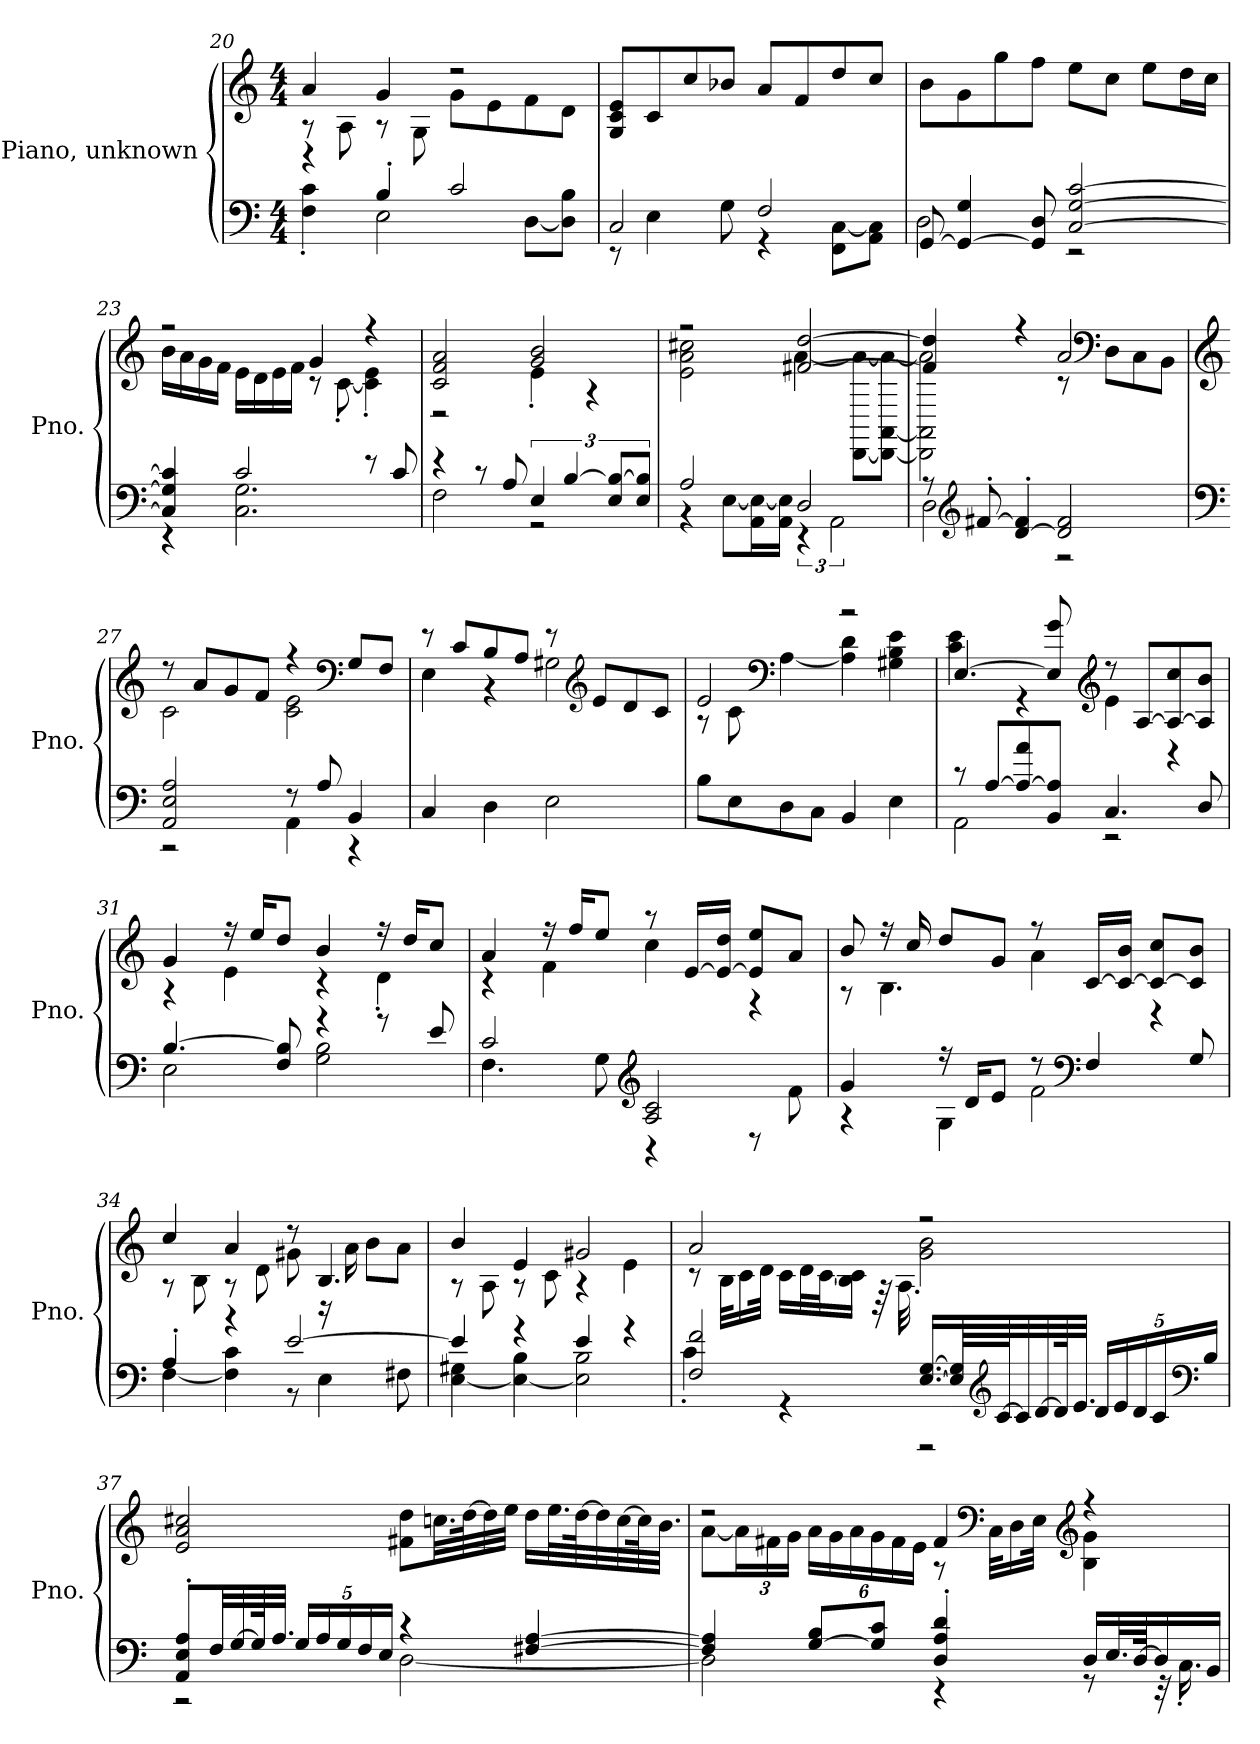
**kern	**kern
*part1	*part1
*staff2	*staff1
*I"Piano, unknown	*
*I'Pno.	*
*clefF4	*clefG2
*k[]	*k[]
*M4/4	*M4/4
=20	=20
*^	*^
4r	4F\' 4c\'	4a/	8r
.	.	.	8A\
4B'/	2E\	4g/	8r
.	.	.	8G\
2c/	.	2r	8g\L
.	.	.	8e\
.	[8D\L	.	8f\
.	8D\] 8B\J	.	8d\J
*	*	*v	*v
!!LO:LB:g=z
=21	=21	=21
2C/	8r	8G/ 8c/ 8e/L
.	4E\	8c/
.	.	8cc/
.	8G\	8b-X/J
2F/	4r	8a/L
.	.	8f/
.	8FF\ [8C\L	8dd/
.	8AA\ 8C\]J	8cc/J
=22	=22	=22
[8GG/	2D\	8b\L
4GG/_ 4G/	.	8g\
.	.	8gg\
8GG/] 8D/	.	8ff\J
[2C/ [2G/ [2c/	2r	8ee\L
.	.	8cc\J
.	.	8ee\L
.	.	16dd\L
.	.	16cc\JJ
=23	=23	=23
*	*	*^
4C/] 4G/] 4c/]	4r	2r	16b\LL
.	.	.	16a\
.	.	.	16g\
.	.	.	16f\JJ
2c/	2.C\ 2.G\	.	16e\LL
.	.	.	16d\
.	.	.	16e\
.	.	.	16f\JJ
.	.	4g/	8r
.	.	.	[8c'\
8r	.	4r	4c\]' 4e\'
8c/	.	.	.
=24	=24	=24	=24
4r	2F\	2c/ 2f/ 2a/	2r
8r	.	.	.
8A/	.	.	.
6E/	2r	2g/ 2b/	4e'\
[6B/	.	.	.
.	.	.	4r
12E/ 12B/_L	.	.	.
12E/ 12B/]J	.	.	.
!!LO:PB:g=z	!!
=25	=25	=25	=25
2A/	4r	2r	2e\ 2a\ 2cc#X\
.	[8E\L	.	.
.	16AA\ 16E\_L	.	.
.	16AA\ 16E\]JJ	.	.
2D/	6r	[2f#X/ [2dd/	[4a\
.	3AA\	.	.
.	.	.	[8DD\ 8a\_L
.	.	.	8DD\_ [8AA\ 8a\_J
=26	=26	=26	=26
8r	2D\	4f#/] 4dd/]	2DD\] 2AA\] 2a\]
*clefG2	*	*	*
[8f#X'/	.	.	.
[4d/' 4f#/]'	.	4r	.
2d/] 2f#/	2r	2a/	8r
*	*	*clefF4	*
.	.	.	8D\L
.	.	.	8C\
.	.	.	8BB\J
=27	=27	=27	=27
*clefF4	*	*clefG2	*
2AA/ 2E/ 2A/	2r	8r	2c\
.	.	8a/L	.
.	.	8g/	.
.	.	8f/J	.
8r	4AA\	4r	2c\ 2e\
8A/	.	.	.
*	*	*clefF4	*
4BB/	4r	8G/L	.
.	.	8F/J	.
*v	*v	*	*
!!LO:LB:g=z	!!
=28	=28	=28
4C/	8r	4E\
.	8c/L	.
4D\	8B/	4r
.	8A/J	.
2E\	8r	2G#X\
*	*clefG2	*
.	8e/L	.
.	8d/	.
.	8c/J	.
=29	=29	=29
8B\L	2e/	8r
8E\	.	8c\
*	*clefF4	*
8D\	.	[4A\
8C\J	.	.
4BB/	2r	4A\] 4d\
4E\	.	4G#X\ 4B\ 4e\
=30	=30	=30
*^	*	*
8r	2AA\	[4.E/	4c\ 4e\
[8A/L	.	.	.
8A/_ 8a/	.	.	4r
8BB/ 8A/]J	.	8E/] 8g/	.
*	*	*clefG2	*
4.C/	2r	8r	4e\
.	.	[8A/L	.
.	.	8A/_ 8cc/	4r
8D/	.	8A/] 8b/J	.
=31	=31	=31	=31
[4.B/	2E\	4g/	4r
.	.	16r	4e\
.	.	16ee/KL	.
8F/ 8B/]	.	8dd/J	.
4r	2G\ 2B\	4b/	4r
8r	.	16r	4d'\
.	.	16dd/KL	.
8e/	.	8cc/J	.
!!LO:LB:g=z	!!
=32	=32	=32	=32
2c/	4.F\	4a/	4r
.	.	16r	4f\
.	.	16ff/KL	.
.	8G\	8ee/J	.
*clefG2	*	*	*
2A/ 2c/	4r	8r	4cc\
.	.	[16e/LL	.
.	.	16e/_ 16dd/JJ	.
.	8r	8e/] 8ee/L	4r
.	8f\	8a/J	.
=33	=33	=33	=33
4g/	4r	8b/	8r
.	.	16r	4.B\
.	.	16cc/	.
16r	4G\	8dd/L	.
16d/KL	.	.	.
8e/J	.	8g/J	.
8r	2f\	8r	4a\
*clefF4	*	*	*
4F/	.	[16c/LL	.
.	.	16c/_ 16b/JJ	.
.	.	8c/_ 8cc/L	4r
8G/	.	8c/] 8b/J	.
=34	=34	=34	=34
4A'/	[4F\	4cc/	8r
.	.	.	8B\
4r	4F\] 4c\	4a/	8r
.	.	.	8d\
[2e/	8r	8r	8g#X\
.	4E\	4.B/	16r
.	.	.	16a\
.	.	.	8b\L
.	8F#X\	.	8a\J
!!LO:LB:g=z	!!
=35	=35	=35	=35
4e/]	[4E\ 4G#X\	4b/	8r
.	.	.	8A\
4r	4E\_ 4B\	4e/	8r
.	.	.	8c\
4e/	2E\] 2B\	2g#X/	4r
4r	.	.	4e\
=36	=36	=36	=36
2F/ 2f/	4c'\	2a/	8r
.	.	.	32B\KLL
.	.	.	16c\
.	.	.	32d\JJk
.	4r	.	16c\LL
.	.	.	32d\L
.	.	.	[32c\J
.	.	.	16B\ 16c\]JJ
.	.	.	64r
.	.	.	32.A\
[16.E/ [16.G/LL	2r	2r	2g\ 2b\
64E/] 64G/]LL	.	.	.
*clefG2	*	*	*
[64c/J	.	.	.
32c/]	.	.	.
[32d/	.	.	.
64d/K]	.	.	.
32.e/JJJ	.	.	.
*Xbrackettup	*	*	*
20d/LL	.	.	.
20e/	.	.	.
20d/	.	.	.
20c/	.	.	.
*clefF4	*	*	*
20B/JJ	.	.	.
*	*	*v	*v
!!LO:LB:g=z
=37	=37	=37
8AA/' 8E/' 8A/'L	2r	2e/ 2a/ 2cc#X/
32F/LL	.	.
[32G/	.	.
64G/K]	.	.
32.A/JJJ	.	.
20G/LL	.	.
20A/	.	.
20G/	.	.
20F/	.	.
20E/JJ	.	.
4r	[2D\	8f#X\ 8dd\L
.	.	32.ccn\LL
.	.	[64dd\K
.	.	32dd\]
.	.	32ee\JJJ
[4F#X/ [4A/	.	16dd\LL
.	.	32.ee\L
.	.	[64dd\K
.	.	32dd\]
.	.	[32cc\
.	.	64cc\K]
.	.	32.b\JJJ
!!LO:LB:g=z
=38	=38	=38
*	*	*^
4F#/] 4A/]	2D\]	2r	[8a\L
*	*	*	*Xbrackettup
.	.	.	24a\L]
.	.	.	24f#X\
.	.	.	24g\JJ
[8G/ 8B/L	.	.	24a\LL
.	.	.	24g\
.	.	.	24a\
8G/] 8c/J	.	.	24g\
.	.	.	24f#\
.	.	.	24e\JJ
4D/' 4A/' 4d/'	4r	4f#/	8r
*	*	*clefF4	*
.	.	.	32C\KLL
.	.	.	16D\
.	.	.	32E\JJk
*	*	*clefG2	*
16D/LL	8r	4r	4B\ 4g\
32.E/L	.	.	.
[64D/JK	.	.	.
16D/]	32r	.	.
.	16.C'\	.	.
16BB/JJ	.	.	.
*v	*v	*	*
*	*v	*v
=	=
*-	*-
